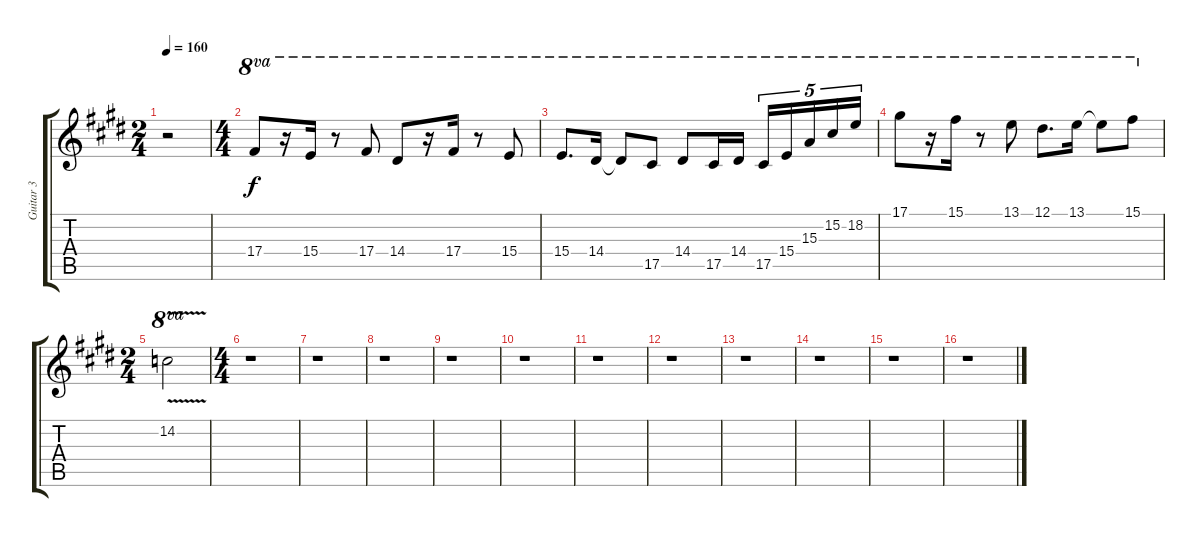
\track ("Guitar 3" "Guitar 3") {instrument overdrivenguitar}
\staff {score tabs}
\tuning (Eb4 Bb3 Gb3 Db3 Ab2 Db2) {hide}
\ts (2 4)
\tempo 160
\clef g2
\ks e
r.2{dy f} |
\ts (4 4)
17.4.8{ot 8va} r.16{ot 8va} 15.4.16{ot 8va} r.8{ot 8va} 17.4.8{ot 8va} 14.4.8{ot 8va} r.16{ot 8va} 17.4.16{ot 8va} r.8{ot 8va} 15.4.8{ot 8va} |
15.4.8{d ot 8va} 14.4.16{ot 8va} 14.4{t}.8{ot 8va} 17.5.8{ot 8va} 14.4.8{ot 8va} 17.5.16{ot 8va} 14.4.16{ot 8va} 17.5.16{tu (5 4) ot 8va} 15.4.16{tu (5 4) ot 8va} 15.3.16{tu (5 4) ot 8va} 15.2.16{tu (5 4) ot 8va} 18.2.16{tu (5 4) ot 8va} |
17.1.8{ot 8va} r.16{ot 8va} 15.1.16{ot 8va} r.8{ot 8va} 13.1.8{ot 8va} 12.1.8{d ot 8va} 13.1.16{ot 8va} 13.1{t}.8{ot 8va} 15.1.8{ot 8va} |
\ts (2 4)
14.2{v}.2{ot 8va} |
\ts (4 4)
r.1 |
r.1 |
r.1 |
r.1 |
r.1 |
r.1 |
r.1 |
r.1 |
r.1 |
r.1 |
r.1
